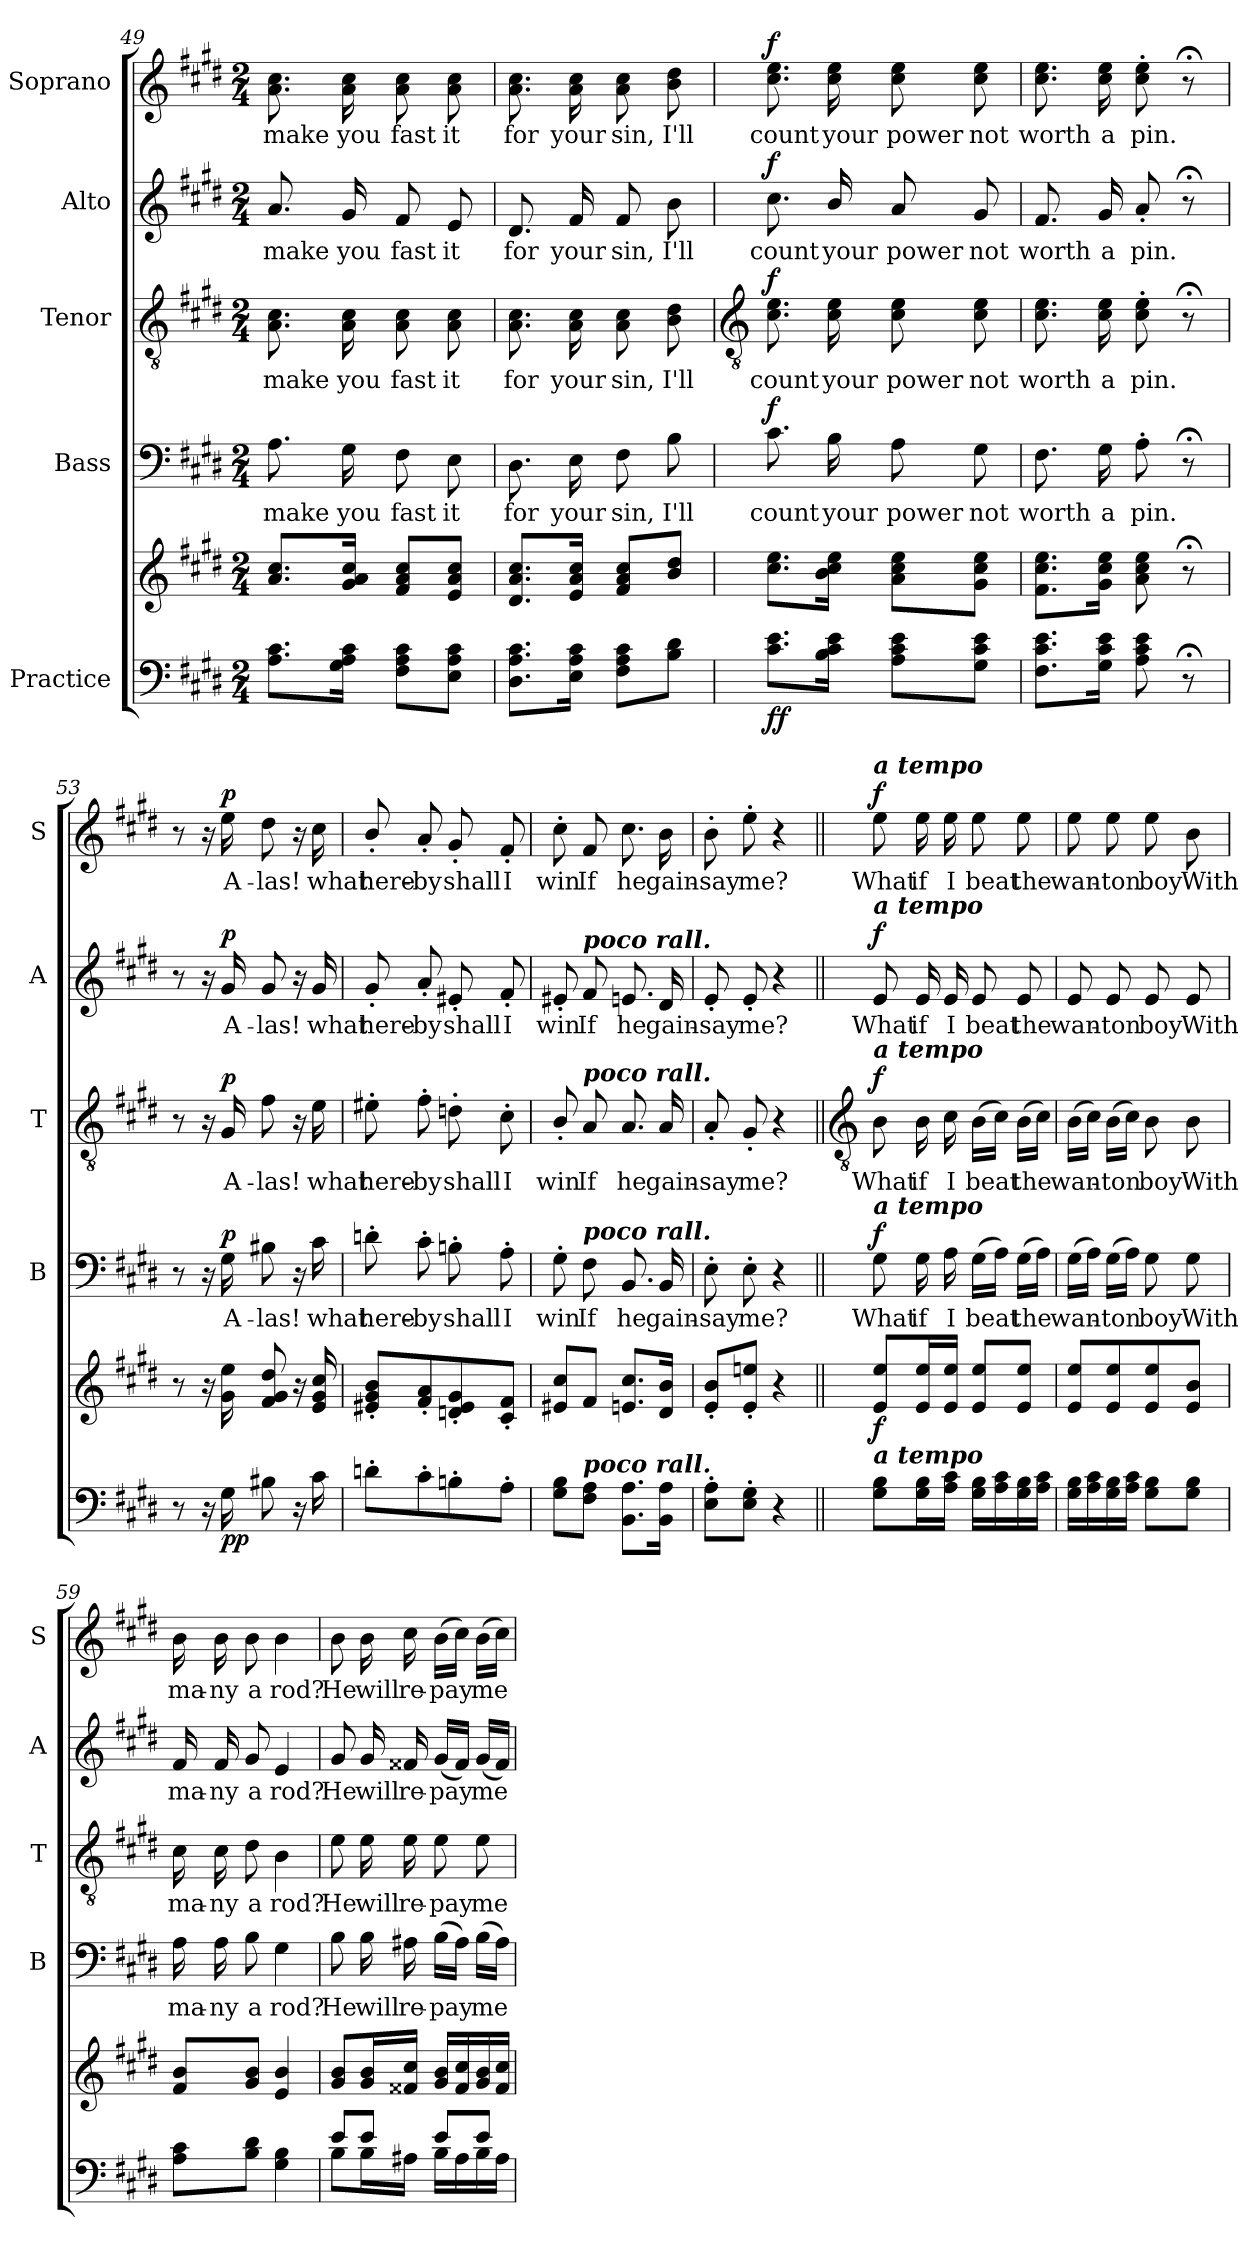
**kern	**kern	**dynam	**kern	**text	**dynam	**kern	**text	**dynam	**kern	**text	**dynam	**kern	**text	**dynam
*part5	*part5	*part5	*part4	*part4	*part4	*part3	*part3	*part3	*part2	*part2	*part2	*part1	*part1	*part1
*staff6	*staff5	*staff5/6	*staff4	*staff4	*staff4	*staff3	*staff3	*staff3	*staff2	*staff2	*staff2	*staff1	*staff1	*staff1
*I"Practice	*	*	*I"Bass	*	*	*I"Tenor	*	*	*I"Alto	*	*	*I"Soprano	*	*
*	*	*	*I'B	*	*	*I'T	*	*	*I'A	*	*	*I'S	*	*
*clefF4	*clefG2	*	*clefF4	*	*	*clefGv2	*	*	*clefG2	*	*	*clefG2	*	*
*k[f#c#g#d#]	*k[f#c#g#d#]	*	*k[f#c#g#d#]	*	*	*k[f#c#g#d#]	*	*	*k[f#c#g#d#]	*	*	*k[f#c#g#d#]	*	*
*E:	*E:	*	*E:	*	*	*E:	*	*	*E:	*	*	*E:	*	*
*M2/4	*M2/4	*	*M2/4	*	*	*M2/4	*	*	*M2/4	*	*	*M2/4	*	*
=49	=49	=49	=49	=49	=49	=49	=49	=49	=49	=49	=49	=49	=49	=49
!	!	!	!	!LO:LY:b	!	!	!LO:LY:b	!	!	!LO:LY:b	!	!	!LO:LY:b	!
8.A\ 8.c#\L	8.a/ 8.cc#/L	.	8.A\	make	.	8.A\ 8.c#\	make	.	8.a/	make	.	8.a\ 8.cc#\	make	.
!	!	!	!	!LO:LY:b	!	!	!LO:LY:b	!	!	!LO:LY:b	!	!	!LO:LY:b	!
16G#\ 16A\ 16c#\J	16g#/ 16a/ 16cc#/J	.	16G#\	you	.	16A\ 16c#\	you	.	16g#/	you	.	16a\ 16cc#\	you	.
!	!	!	!	!LO:LY:b	!	!	!LO:LY:b	!	!	!LO:LY:b	!	!	!LO:LY:b	!
8F#\ 8A\ 8c#\L	8f#/ 8a/ 8cc#/L	.	8F#\	fast	.	8A\ 8c#\	fast	.	8f#/	fast	.	8a\ 8cc#\	fast	.
!	!	!	!	!LO:LY:b	!	!	!LO:LY:b	!	!	!LO:LY:b	!	!	!LO:LY:b	!
8E\ 8A\ 8c#\J	8e/ 8a/ 8cc#/J	.	8E\	it	.	8A\ 8c#\	it	.	8e/	it	.	8a\ 8cc#\	it	.
=50	=50	=50	=50	=50	=50	=50	=50	=50	=50	=50	=50	=50	=50	=50
!	!	!	!	!LO:LY:b	!	!	!LO:LY:b	!	!	!LO:LY:b	!	!	!LO:LY:b	!
8.D#\ 8.A\ 8.c#\L	8.d# 8.a 8.cc#L	.	8.D#\	for	.	8.A\ 8.c#\	for	.	8.d#/	for	.	8.a\ 8.cc#\	for	.
!	!	!	!	!LO:LY:b	!	!	!LO:LY:b	!	!	!LO:LY:b	!	!	!LO:LY:b	!
16E\ 16A\ 16c#\J	16e 16a 16cc#J	.	16E\	your	.	16A\ 16c#\	your	.	16f#/	your	.	16a\ 16cc#\	your	.
!	!	!	!	!LO:LY:b	!	!	!LO:LY:b	!	!	!LO:LY:b	!	!	!LO:LY:b	!
8F#\ 8A\ 8c#\L	8f# 8a 8cc#L	.	8F#\	sin,	.	8A\ 8c#\	sin,	.	8f#/	sin,	.	8a\ 8cc#\	sin,	.
!	!	!	!	!LO:LY:b	!	!	!LO:LY:b	!	!	!LO:LY:b	!	!	!LO:LY:b	!
8B\ 8d#\J	8b 8dd#J	.	8B\	I'll	.	8B\ 8d#\	I'll	.	8b\	I'll	.	8b\ 8dd#\	I'll	.
!!LO:LB:g=z
=51	=51	=51	=51	=51	=51	=51	=51	=51	=51	=51	=51	=51	=51	=51
*	*	*	*	*	*	*clefGv2	*	*	*	*	*	*	*	*
!	!	!LO:DY:b=2	!	!LO:LY:b	!	!	!LO:LY:b	!	!	!LO:LY:b	!	!	!LO:LY:b	!
!	!	!LO:DY:n=1:b	!	!	!LO:DY:b	!	!	!LO:DY:b	!	!	!LO:DY:b	!	!	!LO:DY:b
8.c# 8.eL	8.cc# 8.eeL	f f	8.c#\	count	f	8.c#\ 8.e\	count	f	8.cc#\	count	f	8.cc#\ 8.ee\	count	f
!	!	!	!	!LO:LY:b	!	!	!LO:LY:b	!	!	!LO:LY:b	!	!	!LO:LY:b	!
16B 16c# 16eJ	16b 16cc# 16eeJ	.	16B\	your	.	16c#\ 16e\	your	.	16b/	your	.	16cc#\ 16ee\	your	.
!	!	!	!	!LO:LY:b	!	!	!LO:LY:b	!	!	!LO:LY:b	!	!	!LO:LY:b	!
8A\ 8c#\ 8e\L	8a 8cc# 8eeL	.	8A\	power	.	8c#\ 8e\	power	.	8a/	power	.	8cc#\ 8ee\	power	.
!	!	!	!	!LO:LY:b	!	!	!LO:LY:b	!	!	!LO:LY:b	!	!	!LO:LY:b	!
8G#\ 8c#\ 8e\J	8g# 8cc# 8eeJ	.	8G#\	not	.	8c#\ 8e\	not	.	8g#/	not	.	8cc#\ 8ee\	not	.
=52	=52	=52	=52	=52	=52	=52	=52	=52	=52	=52	=52	=52	=52	=52
!	!	!	!	!LO:LY:b	!	!	!LO:LY:b	!	!	!LO:LY:b	!	!	!LO:LY:b	!
8.F#\ 8.c#\ 8.e\L	8.f# 8.cc# 8.eeL	.	8.F#\	worth	.	8.c#\ 8.e\	worth	.	8.f#/	worth	.	8.cc#\ 8.ee\	worth	.
!	!	!	!	!LO:LY:b	!	!	!LO:LY:b	!	!	!LO:LY:b	!	!	!LO:LY:b	!
16G#\ 16c#\ 16e\J	16g# 16cc# 16eeJ	.	16G#\	a	.	16c#\ 16e\	a	.	16g#/	a	.	16cc#\ 16ee\	a	.
!	!	!	!	!LO:LY:b	!	!	!LO:LY:b	!	!	!LO:LY:b	!	!	!LO:LY:b	!
8A\ 8c#\ 8e\	8a 8cc# 8ee	.	8A'\	pin.	.	8c#\' 8e\'	pin.	.	8a'/	pin.	.	8cc#\' 8ee\'	pin.	.
8r;	8r;<	.	8r;<	.	.	8r;<	.	.	8r;<	.	.	8r;<	.	.
=53	=53	=53	=53	=53	=53	=53	=53	=53	=53	=53	=53	=53	=53	=53
8r	8r	.	8r	.	.	8r	.	.	8r	.	.	8r	.	.
16r	16r	.	16r	.	.	16r	.	.	16r	.	.	16r	.	.
!	!	!LO:DY:b=2	!	!LO:LY:b	!	!	!LO:LY:b	!	!	!LO:LY:b	!	!	!LO:LY:b	!
!	!	!LO:DY:n=1:b	!	!	!LO:DY:b	!	!	!LO:DY:b	!	!	!LO:DY:b	!	!	!LO:DY:b
16G#\	16g# 16ee	p p	16G#\	A-	p	16G#/	A-	p	16g#/	A-	p	16ee\	A-	p
!	!	!	!	!LO:LY:b	!	!	!LO:LY:b	!	!	!LO:LY:b	!	!	!LO:LY:b	!
8B#X\	8f# 8g# 8dd#	.	8B#X\	-las!	.	8f#\	-las!	.	8g#/	-las!	.	8dd#\	-las!	.
16r	16r	.	16r	.	.	16r	.	.	16r	.	.	16r	.	.
!	!	!	!	!LO:LY:b	!	!	!LO:LY:b	!	!	!LO:LY:b	!	!	!LO:LY:b	!
16c#\	16e 16g# 16cc#	.	16c#\	what	.	16e\	what	.	16g#/	what	.	16cc#\	what	.
=54	=54	=54	=54	=54	=54	=54	=54	=54	=54	=54	=54	=54	=54	=54
!	!	!	!	!LO:LY:b	!	!	!LO:LY:b	!	!	!LO:LY:b	!	!	!LO:LY:b	!
8dn'\L	8e#X' 8g#' 8b'L	.	8dn'\	here-	.	8e#X'\	here-	.	8g#'/	here-	.	8b'/	here-	.
!	!	!	!	!LO:LY:b	!	!	!LO:LY:b	!	!	!LO:LY:b	!	!	!LO:LY:b	!
8c#'\	8f#' 8a'	.	8c#'\	-by	.	8f#'\	-by	.	8a'/	-by	.	8a'/	-by	.
!	!	!	!	!LO:LY:b	!	!	!LO:LY:b	!	!	!LO:LY:b	!	!	!LO:LY:b	!
8Bn'\	8dn' 8e#' 8g#'	.	8Bn'\	shall	.	8dn'\	shall	.	8e#X'/	shall	.	8g#'/	shall	.
!	!	!	!	!LO:LY:b	!	!	!LO:LY:b	!	!	!LO:LY:b	!	!	!LO:LY:b	!
8A'\J	8c#' 8f#'J	.	8A'\	I	.	8c#'\	I	.	8f#'/	I	.	8f#'/	I	.
=55	=55	=55	=55	=55	=55	=55	=55	=55	=55	=55	=55	=55	=55	=55
!	!	!	!	!LO:LY:b	!	!	!LO:LY:b	!	!	!LO:LY:b	!	!	!LO:LY:b	!
8G#\ 8B\L	8e#X/ 8cc#/L	.	8G#'\	win	.	8B'/	win	.	8e#X'/	win	.	8cc#'\	win	.
!	!	!	!	!	!	!	!	!	!LO:TX:a:Bi:t=poco rall.	!	!	!	!	!
!	!	!	!	!	!	!LO:TX:a:Bi:t=poco rall.	!	!	!	!	!	!	!	!
!	!	!	!LO:TX:a:Bi:t=poco rall.	!	!	!	!	!	!	!	!	!	!	!
!LO:TX:a:Bi:t=poco rall.	!	!	!	!	!	!	!	!	!	!	!	!	!	!
!	!	!	!	!LO:LY:b	!	!	!LO:LY:b	!	!	!LO:LY:b	!	!	!LO:LY:b	!
8F#\ 8A\J	8f#/J	.	8F#\	If	.	8A/	If	.	8f#/	If	.	8f#/	If	.
!	!	!	!	!LO:LY:b	!	!	!LO:LY:b	!	!	!LO:LY:b	!	!	!LO:LY:b	!
8.BB\ 8.A\L	8.en/ 8.cc#/L	.	8.BB/	he	.	8.A/	he	.	8.en/	he	.	8.cc#\	he	.
!	!	!	!	!LO:LY:b	!	!	!LO:LY:b	!	!	!LO:LY:b	!	!	!LO:LY:b	!
16BB\ 16A\J	16d#/ 16b/J	.	16BB/	gain-	.	16A/	gain-	.	16d#/	gain-	.	16b\	gain-	.
=56	=56	=56	=56	=56	=56	=56	=56	=56	=56	=56	=56	=56	=56	=56
!	!	!	!	!LO:LY:b	!	!	!LO:LY:b	!	!	!LO:LY:b	!	!	!LO:LY:b	!
8E\' 8A\'L	8e/' 8b/'L	.	8E'\	-say	.	8A'/	-say	.	8e'/	-say	.	8b'\	-say	.
!	!	!	!	!LO:LY:b	!	!	!LO:LY:b	!	!	!LO:LY:b	!	!	!LO:LY:b	!
8E\' 8G#\'J	8e/' 8een/'J	.	8E'\	me?	.	8G#'/	me?	.	8e'/	me?	.	8ee'\	me?	.
4r	4r	.	4r	.	.	4r	.	.	4r	.	.	4r	.	.
!!LO:LB:g=z
=57||	=57||	=57||	=57||	=57||	=57||	=57||	=57||	=57||	=57||	=57||	=57||	=57||	=57||	=57||
*	*	*	*	*	*	*clefGv2	*	*	*	*	*	*	*	*
*^	*	*	*	*	*	*	*	*	*	*	*	*	*	*
!	!	!	!	!	!	!	!	!	!	!	!	!	!LO:TX:a:Bi:t=a tempo	!	!
!	!	!	!	!	!	!	!	!	!	!LO:TX:a:Bi:t=a tempo	!	!	!	!	!
!	!	!	!	!	!	!	!LO:TX:a:Bi:t=a tempo	!	!	!	!	!	!	!	!
!	!	!	!	!LO:TX:a:Bi:t=a tempo	!	!	!	!	!	!	!	!	!	!	!
!LO:TX:a:Bi:t=a tempo	!	!	!	!	!	!	!	!	!	!	!	!	!	!	!
!	!LO:N:vis=1	!	!LO:DY:b	!	!LO:LY:b	!LO:DY:b	!	!LO:LY:b	!LO:DY:b	!	!LO:LY:b	!LO:DY:b	!	!LO:LY:b	!LO:DY:b
8G#\ 8B\L	2ryy	8e/ 8ee/L	f	8G#\	What	f	8B\	What	f	8e/	What	f	8ee\	What	f
!	!	!	!	!	!LO:LY:b	!	!	!LO:LY:b	!	!	!LO:LY:b	!	!	!LO:LY:b	!
16G#\ 16B\L	.	16e/ 16ee/L	.	16G#\	if	.	16B\	if	.	16e/	if	.	16ee\	if	.
!	!	!	!	!	!LO:LY:b	!	!	!LO:LY:b	!	!	!LO:LY:b	!	!	!LO:LY:b	!
16A\ 16c#\JJ	.	16e/ 16ee/JJ	.	16A\	I	.	16c#\	I	.	16e/	I	.	16ee\	I	.
!	!	!	!	!	!LO:LY:b	!	!	!LO:LY:b	!	!	!LO:LY:b	!	!	!LO:LY:b	!
16G#\ 16B\LL	.	8e/ 8ee/L	.	(>16G#\LL	beat	.	(>16B\LL	beat	.	8e/	beat	.	8ee\	beat	.
16A\ 16c#\	.	.	.	16A\JJ)	.	.	16c#\JJ)	.	.	.	.	.	.	.	.
!	!	!	!	!	!LO:LY:b	!	!	!LO:LY:b	!	!	!LO:LY:b	!	!	!LO:LY:b	!
16G#\ 16B\	.	8e/ 8ee/J	.	(>16G#\LL	the	.	(>16B\LL	the	.	8e/	the	.	8ee\	the	.
16A\ 16c#\JJ	.	.	.	16A\JJ)	.	.	16c#\JJ)	.	.	.	.	.	.	.	.
=58	=58	=58	=58	=58	=58	=58	=58	=58	=58	=58	=58	=58	=58	=58	=58
!	!LO:N:vis=1	!	!	!	!LO:LY:b	!	!	!LO:LY:b	!	!	!LO:LY:b	!	!	!LO:LY:b	!
16G#\ 16B\LL	2ryy	8e/ 8ee/L	.	(>16G#\LL	wan-	.	(>16B\LL	wan-	.	8e/	wan-	.	8ee\	wan-	.
16A\ 16c#\	.	.	.	16A\JJ)	.	.	16c#\JJ)	.	.	.	.	.	.	.	.
!	!	!	!	!	!LO:LY:b	!	!	!LO:LY:b	!	!	!LO:LY:b	!	!	!LO:LY:b	!
16G#\ 16B\	.	8e/ 8ee/	.	(>16G#\LL	ton	.	(>16B\LL	ton	.	8e/	-ton	.	8ee\	-ton	.
16A\ 16c#\JJ	.	.	.	16A\JJ)	.	.	16c#\JJ)	.	.	.	.	.	.	.	.
!	!	!	!	!	!LO:LY:b	!	!	!LO:LY:b	!	!	!LO:LY:b	!	!	!LO:LY:b	!
8G#\ 8B\L	.	8e/ 8ee/	.	8G#\	boy	.	8B\	boy	.	8e/	boy	.	8ee\	boy	.
!	!	!	!	!	!LO:LY:b	!	!	!LO:LY:b	!	!	!LO:LY:b	!	!	!LO:LY:b	!
8G#\ 8B\J	.	8e/ 8b/J	.	8G#\	With	.	8B\	With	.	8e/	With	.	8b\	With	.
=59	=59	=59	=59	=59	=59	=59	=59	=59	=59	=59	=59	=59	=59	=59	=59
!	!	!	!	!	!LO:LY:b	!	!	!LO:LY:b	!	!	!LO:LY:b	!	!	!LO:LY:b	!
2ryy	8A\ 8c#\L	8f#/ 8b/L	.	16A\	ma-	.	16c#\	ma-	.	16f#/	ma-	.	16b\	ma-	.
!	!	!	!	!	!LO:LY:b	!	!	!LO:LY:b	!	!	!LO:LY:b	!	!	!LO:LY:b	!
.	.	.	.	16A\	-ny	.	16c#\	-ny	.	16f#/	-ny	.	16b\	-ny	.
!	!	!	!	!	!LO:LY:b	!	!	!LO:LY:b	!	!	!LO:LY:b	!	!	!LO:LY:b	!
.	8B\ 8d#\J	8g#/ 8b/J	.	8B\	a	.	8d#\	a	.	8g#/	a	.	8b\	a	.
!	!	!	!	!	!LO:LY:b	!	!	!LO:LY:b	!	!	!LO:LY:b	!	!	!LO:LY:b	!
.	4G#\ 4B\	4e/ 4b/	.	4G#\	rod?	.	4B\	rod?	.	4e/	rod?	.	4b\	rod?	.
=60	=60	=60	=60	=60	=60	=60	=60	=60	=60	=60	=60	=60	=60	=60	=60
!	!	!	!	!	!LO:LY:b	!	!	!LO:LY:b	!	!	!LO:LY:b	!	!	!LO:LY:b	!
8e/L	8B\L	8g#/ 8b/L	.	8B\	He	.	8e\	He	.	8g#/	He	.	8b\	He	.
!	!	!	!	!	!LO:LY:b	!	!	!LO:LY:b	!	!	!LO:LY:b	!	!	!LO:LY:b	!
8e/J	16B\L	16g#/ 16b/L	.	16B\	will	.	16e\	will	.	16g#/	will	.	16b\	will	.
!	!	!	!	!	!LO:LY:b	!	!	!LO:LY:b	!	!	!LO:LY:b	!	!	!LO:LY:b	!
.	16A#X\JJ	16f##X/ 16cc#/JJ	.	16A#X\	re-	.	16e\	re-	.	16f##X/	re-	.	16cc#\	re-	.
!	!	!	!	!	!LO:LY:b	!	!	!LO:LY:b	!	!	!LO:LY:b	!	!	!LO:LY:b	!
8e/L	16B\LL	16g#/ 16b/LL	.	(>16B\LL	-pay	.	8e\	-pay	.	(<16g#/LL	-pay	.	(>16b\LL	-pay	.
.	16A#\	16f##/ 16cc#/	.	16A#\JJ)	.	.	.	.	.	16f##/JJ)	.	.	16cc#\JJ)	.	.
!	!	!	!	!	!LO:LY:b	!	!	!LO:LY:b	!	!	!LO:LY:b	!	!	!LO:LY:b	!
8e/J	16B\	16g#/ 16b/	.	(>16B\LL	me	.	8e\	me	.	(<16g#/LL	me	.	(>16b\LL	me	.
.	16A#\JJ	16f##/ 16cc#/JJ	.	16A#\JJ)	.	.	.	.	.	16f##/JJ)	.	.	16cc#\JJ)	.	.
*v	*v	*	*	*	*	*	*	*	*	*	*	*	*	*	*
=	=	=	=	=	=	=	=	=	=	=	=	=	=	=
*-	*-	*-	*-	*-	*-	*-	*-	*-	*-	*-	*-	*-	*-	*-
